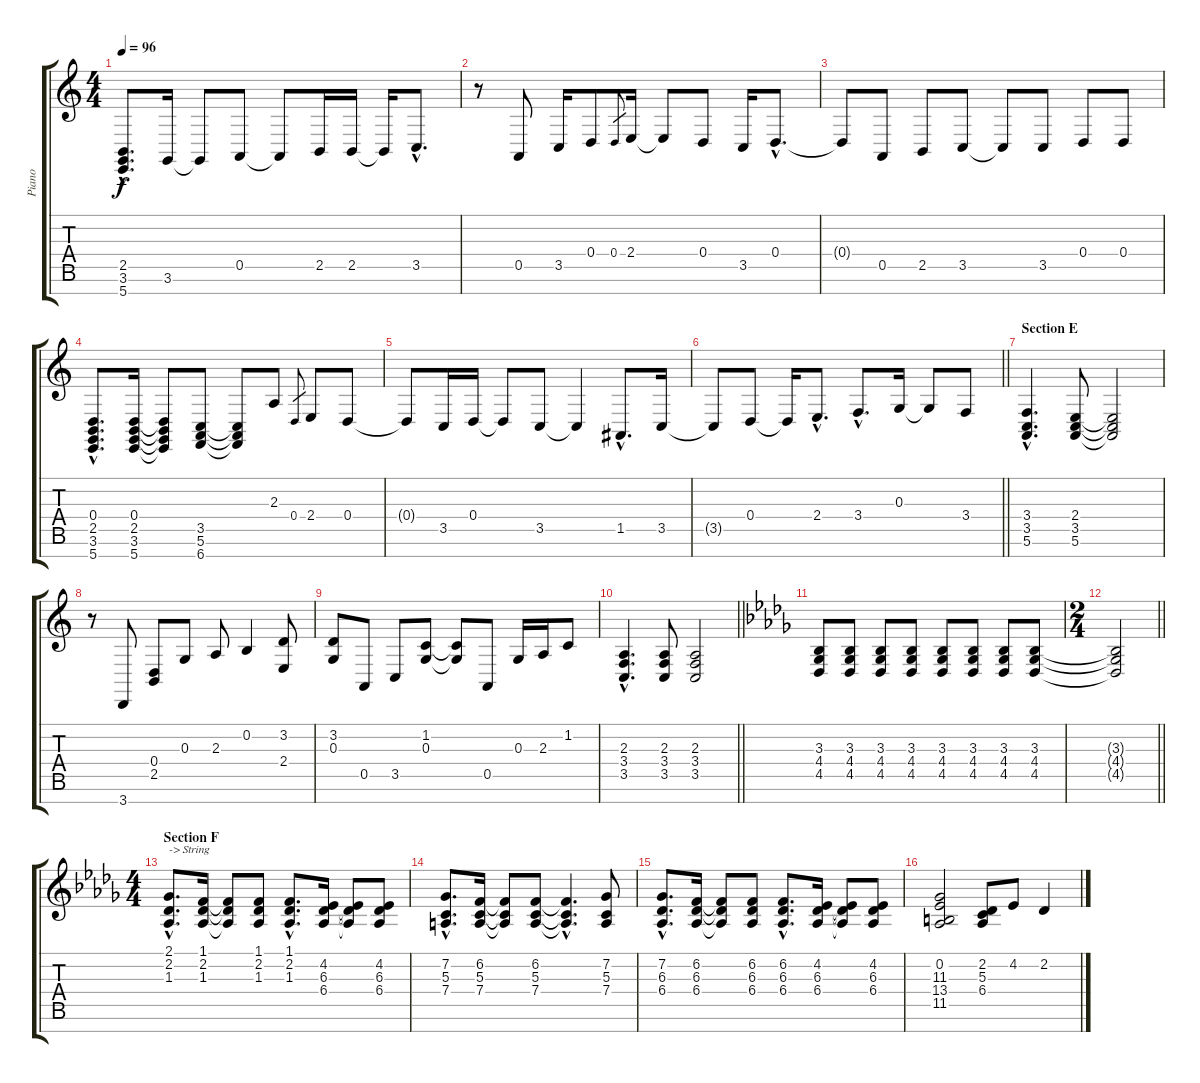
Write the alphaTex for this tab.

\track ("Piano" "Piano") {instrument acousticgrandpiano}
\staff {score tabs}
\tuning (E4 B3 G3 D3 A2 E2 B1) {hide}
\ts (4 4)
\tempo 96
\clef g2
\ks c
(2.5{hac} 3.6{hac} 5.7{hac}).8{d dy f} 3.6.16 3.6{t}.8 0.5.8 0.5{t}.8 2.5.16 2.5.16 2.5{t}.16 3.5{hac}.8{d} |
r.8 0.5.8 3.5.16 0.4.8 0.4.8{gr} 2.4.16 2.4{t}.8 0.4.8 3.5.16 0.4{hac}.8{d} |
0.4{t}.8 0.5.8 2.5.8 3.5.8 3.5{t}.8 3.5.8 0.4.8 0.4.8 |
(0.4{hac} 2.5{hac} 3.6{hac} 5.7{hac}).8{d} (0.4 2.5 3.6 5.7).16 (0.4{t} 2.5{t} 3.6{t} 5.7{t}).8 (3.5 5.6 6.7).8 (3.5{t} 5.6{t} 6.7{t}).8 2.3.8 0.4.8{gr} 2.4.8 0.4.8 |
0.4{t}.8 3.5.16 0.4.16 0.4{t}.8 3.5.8 3.5{t}.4 1.5{hac}.8{d} 3.5.16 |
\barLineRight lightlight
3.5{t}.8 0.4.8 0.4{t}.16 2.4{hac}.8{d} 3.4{hac}.8{d} 0.3.16 0.3{t}.8 3.4.8 |
\section ("" "Section E")
(3.4{hac} 3.5{hac} 5.6{hac}).4{d} (2.4 3.5 5.6).8 (2.4{t} 3.5{t} 5.6{t}).2 |
r.8 3.7.8 (0.4 2.5).8 0.3.8 2.3.8 0.2.4 (3.2 2.4).8 |
(3.2 0.3).8 0.5.8 3.5.8 (1.2 0.3).8 (1.2{t} 0.3{t}).8 0.5.8 0.3.16 2.3.16 1.2.8 |
\barLineRight lightlight
(2.3{hac} 3.4{hac} 3.5{hac}).4{d} (2.3 3.4 3.5).8 (2.3 3.4 3.5).2 |
\ks db
(3.3 4.4 4.5).8 (3.3 4.4 4.5).8 (3.3 4.4 4.5).8 (3.3 4.4 4.5).8 (3.3 4.4 4.5).8 (3.3 4.4 4.5).8 (3.3 4.4 4.5).8 (3.3 4.4 4.5).8 |
\ts (2 4)
\barLineRight lightlight
(3.3{t} 4.4{t} 4.5{t}).2 |
\ts (4 4)
\section ("" "Section F")
(2.1{hac} 2.2{hac} 1.3{hac}).8{d txt "-> String"} (1.1 2.2 1.3).16 (1.1{t} 2.2{t} 1.3{t}).8 (1.1 2.2 1.3).8 (1.1{hac} 2.2{hac} 1.3{hac}).8{d} (4.2 6.3 6.4).16 (4.2{t} 6.3{t} 6.4{t}).8 (4.2 6.3 6.4).8 |
(7.2{hac} 5.3{hac} 7.4{hac}).8{d} (6.2 5.3 7.4).16 (6.2{t} 5.3{t} 7.4{t}).8 (6.2 5.3 7.4).8 (6.2{hac t} 5.3{hac t} 7.4{hac t}).4{d} (7.2 5.3 7.4).8 |
(7.2{hac} 6.3{hac} 6.4{hac}).8{d} (6.2 6.3 6.4).16 (6.2{t} 6.3{t} 6.4{t}).8 (6.2 6.3 6.4).8 (6.2{hac} 6.3{hac} 6.4{hac}).8{d} (4.2 6.3 6.4).16 (4.2{t} 6.3{t} 6.4{t}).8 (4.2 6.3 6.4).8 |
(0.2 11.3 13.4 11.5).2 (2.2 5.3 6.4).8 4.2.8 2.2.4
